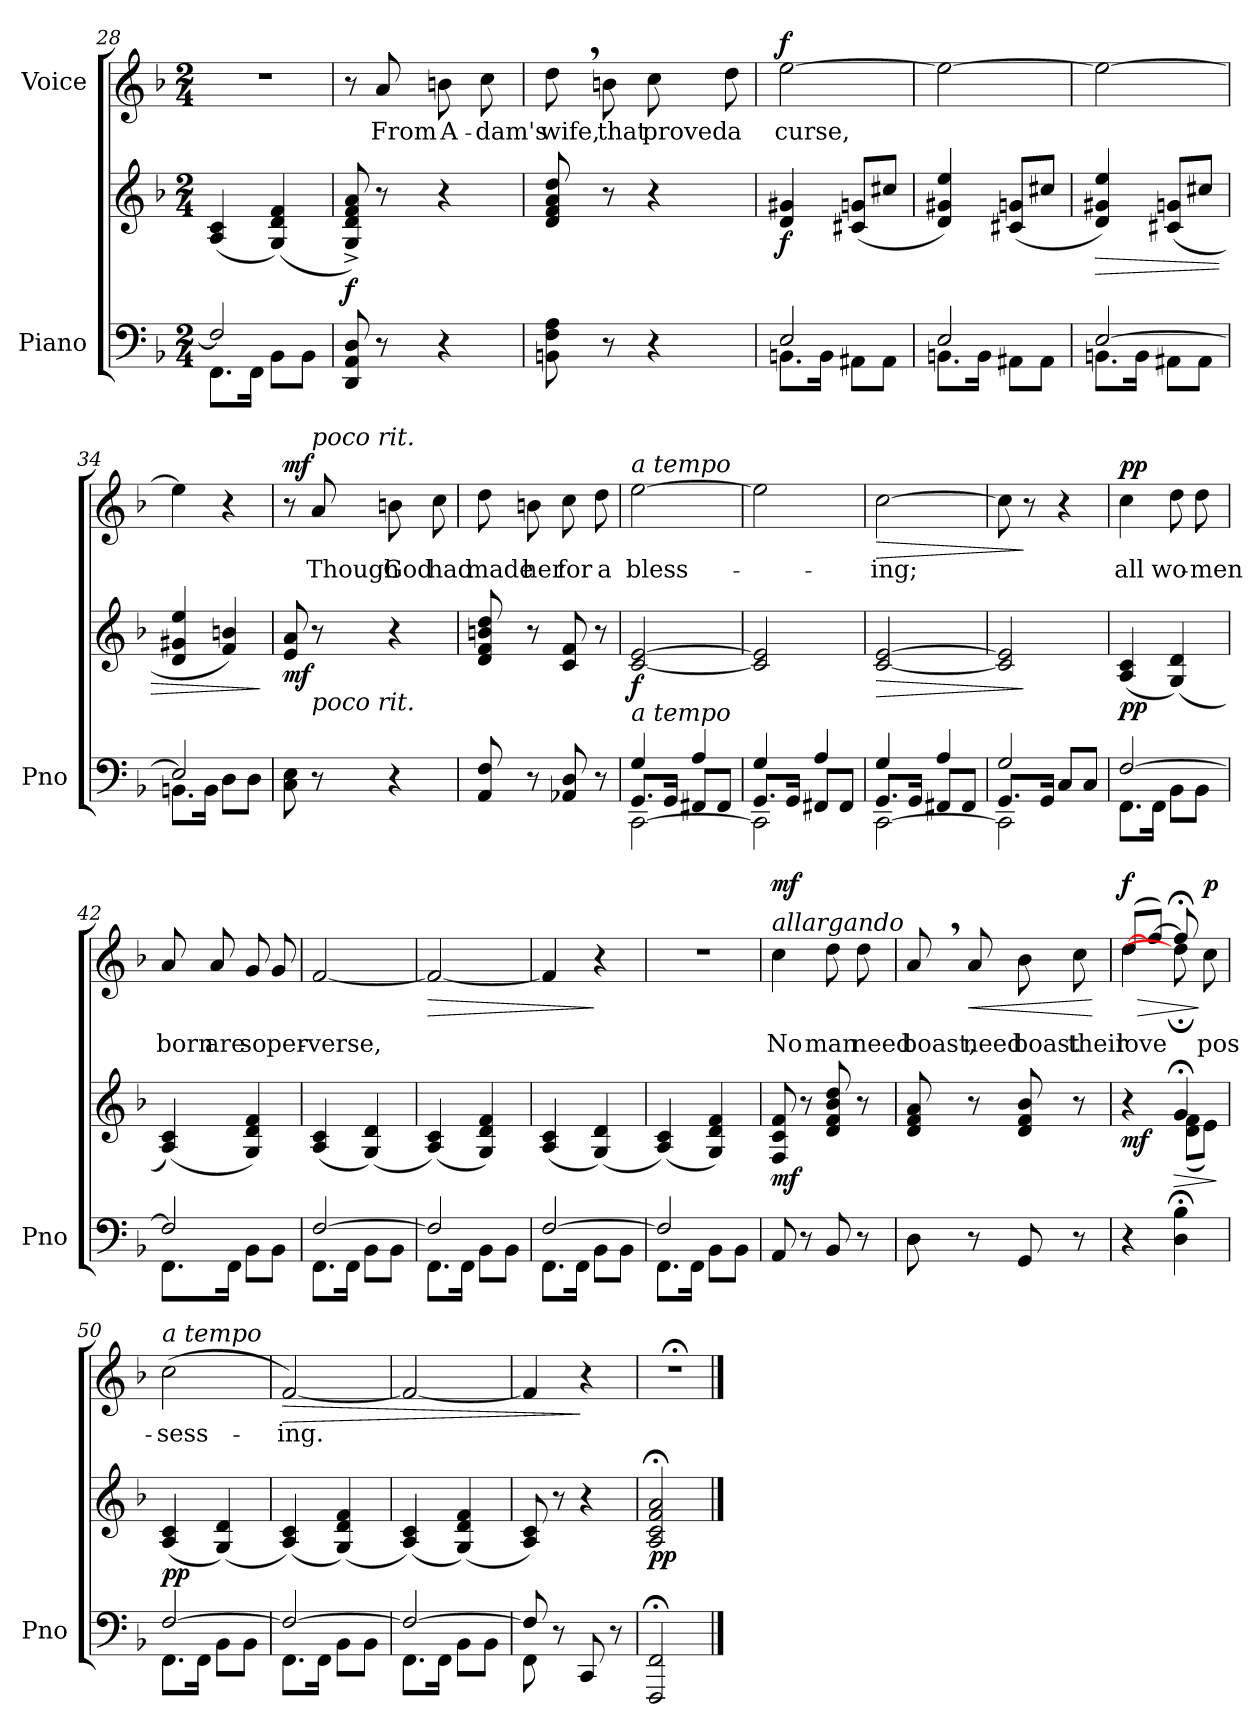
**kern	**kern	**dynam	**kern	**text	**dynam
*part2	*part2	*part2	*part1	*part1	*part1
*staff3	*staff2	*staff2/3	*staff1	*staff1	*staff1
*I"Piano	*	*	*I"Voice	*	*
*I'Pno	*	*	*	*	*
*clefF4	*clefG2	*	*clefG2	*	*
*k[b-]	*k[b-]	*	*k[b-]	*	*
*M2/4	*M2/4	*	*M2/4	*	*
=28	=28	=28	=28	=28	=28
*^	*	*	*	*	*
2F/]	8.FF\L	(4A/ 4c/	.	2r	.	.
.	16FF\Jk	.	.	.	.	.
.	8BB-\L	(4G/ 4d/ 4f/)	.	.	.	.
.	8BB-\J	.	.	.	.	.
=29	=29	=29	=29	=29	=29	=29
!	!	!	!LO:DY:b	!	!	!LO:DY:a
!	!	!	!	!	!	!LO:DY:n=1:a
*v	*v	*	*	*	*	*
8DD/ 8AA/ 8D/	8G/^> 8d/^> 8f/^> 8a/^>)	f	8r	.	f other-dynamics
8r	8r	.	8a/	From	.
4r	4r	.	8bn\	A-	.
.	.	.	8cc\	-dam's	.
=30	=30	=30	=30	=30	=30
8BBn\ 8F\ 8A\	8d/ 8f/ 8a/ 8dd/	.	8dd,\	wife,	.
8r	8r	.	8bn\	that	.
4r	4r	.	8cc\	proved	.
.	.	.	8dd\	a	.
=31	=31	=31	=31	=31	=31
*^	*	*	*	*	*
!	!	!	!LO:DY:b	!	!	!LO:DY:a
2E/	8.BBn\L	4d/ 4g#X/	f	[2ee\	curse,	f
.	16BB\Jk	.	.	.	.	.
.	8AA#X\L	(>8c#X/ 8gn/L	.	.	.	.
.	8AA#\J	8cc#X/J	.	.	.	.
=32	=32	=32	=32	=32	=32	=32
2E/	8.BBn\L	4d/ 4g#X/ 4ee/)	.	2ee\_	.	.
.	16BB\Jk	.	.	.	.	.
.	8AA#X\L	(>8c#X/ 8gn/L	.	.	.	.
.	8AA#\J	8cc#X/J	.	.	.	.
=33	=33	=33	=33	=33	=33	=33
!	!	!	!LO:HP:b	!	!	!
[2E/	8.BBn\L	4d/ 4g#X/ 4ee/)	>	2ee\_	.	.
.	16BB\Jk	.	.	.	.	.
.	8AA#X\L	(>8c#X/ 8gn/L	.	.	.	.
.	8AA#\J	8cc#X/J	.	.	.	.
=34	=34	=34	=34	=34	=34	=34
2E/]	8.BBn\L	4d/ 4g#X/ 4ee/	.	4ee\]	.	.
.	16BB\Jk	.	.	.	.	.
.	8D\L	4f/ 4bn/)	.	4r	.	.
.	8D\J	.	.	.	.	.
*v	*v	*	*	*	*	*
.	.	]	.	.	.
=35	=35	=35	=35	=35	=35
!	!	!LO:DY:b	!	!	!LO:DY:a
8C\ 8E\	8e/ 8a/	mf	8r	.	mf
!	!	!	!LO:TX:a:i:t=poco rit.	!	!
!	!LO:TX:b:i:t=poco rit.	!	!	!	!
8r	8r	.	8a/	Though	.
4r	4r	.	8bn\	God	.
.	.	.	8cc\	had	.
=36	=36	=36	=36	=36	=36
8AA/ 8F/	8d/ 8f/ 8bn/ 8dd/	.	8dd\	made	.
8r	8r	.	8bn\	her	.
8AA-X/ 8D/	8c/ 8f/	.	8cc\	for	.
8r	8r	.	8dd\	a	.
=37	=37	=37	=37	=37	=37
*^	*	*	*	*	*
*	*^	*	*	*	*	*
!	!	!	!	!	!LO:TX:a:i:t=a tempo	!	!
!	!	!	!LO:TX:b:i:t=a tempo	!	!	!	!
!	!	!	!	!LO:DY:b	!	!	!
4G/	8.GG/L	[2CC\	[2c/ [2e/	f	[2ee\	bless-	.
.	16GG/Jk	.	.	.	.	.	.
4A/	8FF#X/L	.	.	.	.	.	.
.	8FF#/J	.	.	.	.	.	.
=38	=38	=38	=38	=38	=38	=38	=38
4G/	8.GG/L	2CC\]	2c/] 2e/]	.	2ee\]	.	.
.	16GG/Jk	.	.	.	.	.	.
4A/	8FF#X/L	.	.	.	.	.	.
.	8FF#/J	.	.	.	.	.	.
=39	=39	=39	=39	=39	=39	=39	=39
!	!	!	!	!LO:HP:b	!	!	!LO:HP:b
4G/	8.GG/L	[2CC\	[2c/ [2e/	>	[2cc\	-ing;	>
.	16GG/Jk	.	.	.	.	.	.
4A/	8FF#X/L	.	.	.	.	.	.
.	8FF#/J	.	.	.	.	.	.
=40	=40	=40	=40	=40	=40	=40	=40
*	*	*	*^	*	*	*	*
2G/	8.GG/L	2CC\]	2c/] 2e/]	8ryy	.	8cc\]	.	.
.	.	.	.	4.ryy	]	8r	.	]
.	16GG/Jk	.	.	.	.	.	.	.
.	8C/L	.	.	.	.	4r	.	.
.	8C/J	.	.	.	.	.	.	.
*	*v	*v	*	*	*	*	*	*
*	*	*v	*v	*	*	*	*
=41	=41	=41	=41	=41	=41	=41
!	!	!	!LO:DY:b	!	!	!LO:DY:a
[2F/	8.FF\L	(4A/ 4c/	pp	4cc\	all	pp
.	16FF\Jk	.	.	.	.	.
.	8BB-\L	(4G/ 4d/)	.	8dd\	wo-	.
.	8BB-\J	.	.	8dd\	-men	.
=42	=42	=42	=42	=42	=42	=42
2F/]	8.FF\L	(4A/ 4c/)	.	8a/	born	.
.	.	.	.	8a/	are	.
.	16FF\Jk	.	.	.	.	.
.	8BB-\L	4G/ 4d/ 4f/)	.	8g/	so	.
.	8BB-\J	.	.	8g/	per-	.
=43	=43	=43	=43	=43	=43	=43
[2F/	8.FF\L	(4A/ 4c/	.	[2f/	-verse,	.
.	16FF\Jk	.	.	.	.	.
.	8BB-\L	(4G/ 4d/)	.	.	.	.
.	8BB-\J	.	.	.	.	.
=44	=44	=44	=44	=44	=44	=44
!	!	!	!	!	!	!LO:HP:b
2F/]	8.FF\L	(4A/ 4c/)	.	2f/_	.	>
.	16FF\Jk	.	.	.	.	.
.	8BB-\L	4G/ 4d/ 4f/)	.	.	.	.
.	8BB-\J	.	.	.	.	.
=45	=45	=45	=45	=45	=45	=45
[2F/	8.FF\L	(4A/ 4c/	.	4f/]	.	.
.	16FF\Jk	.	.	.	.	.
.	8BB-\L	(4G/ 4d/)	.	4r	.	]
.	8BB-\J	.	.	.	.	.
=46	=46	=46	=46	=46	=46	=46
2F/]	8.FF\L	(4A/ 4c/)	.	2r	.	.
.	16FF\Jk	.	.	.	.	.
.	8BB-\L	4G/ 4d/ 4f/)	.	.	.	.
.	8BB-\J	.	.	.	.	.
=47	=47	=47	=47	=47	=47	=47
!	!	!	!	!LO:TX:a:i:t=allargando	!	!
!	!	!	!LO:DY:b	!	!	!LO:DY:a
*v	*v	*	*	*	*	*
8AA/	8F/ 8c/ 8f/	mf	4cc\	No	mf
8r	8r	.	.	.	.
8BB-/	8d/ 8f/ 8b-/ 8dd/	.	8dd\	man	.
8r	8r	.	8dd\	need	.
=48	=48	=48	=48	=48	=48
8D\	8d/ 8f/ 8a/	.	8a,/	boast,	.
!	!	!	!	!	!LO:HP:b
8r	8r	.	8a/	need	<
8GG/	8d/ 8f/ 8b-/	.	8b-\	boast	.
8r	8r	.	8cc\	their	.
.	.	.	.	.	[
=49	=49	=49	=49	=49	=49
*	*^	*	*	*	*
!	!	!	!LO:DY:b	!	!	!LO:HP:b
*	*	*	*	*^	*	*
!	!	!	!	!	!	!	!LO:DY:n=1:a
4r	4r	4ryy	mf	([<8dd/L	4dd\	love	> f
.	.	.	.	[8ff/J)	.	.	.
!	!	!	!LO:HP:b	!	!	!	!
4D\; 4B-\;	4g;</	(>8d\ 8f\L	>	8ff;</]	8dd;\]	.	.
!	!	!	!	!	!	!	!LO:DY:n=2:a
.	.	8e\J)	.	8cc\	8ryy	pos-	] p
*	*v	*v	*	*	*	*	*
*	*	*	*v	*v	*	*
.	.	]	.	.	.
=50	=50	=50	=50	=50	=50
*^	*	*	*	*	*
!	!	!	!	!LO:TX:a:i:t=a tempo	!	!
!	!	!	!LO:DY:b	!	!	!
[2F/	8.FF\L	(4A/ 4c/	pp	(2cc\	-sess-	.
.	16FF\Jk	.	.	.	.	.
.	8BB-\L	(4G/ 4d/)	.	.	.	.
.	8BB-\J	.	.	.	.	.
=51	=51	=51	=51	=51	=51	=51
!	!	!	!	!	!	!LO:HP:b
2F/_	8.FF\L	(4A/ 4c/)	.	[2f/)	-ing.	>
.	16FF\Jk	.	.	.	.	.
.	8BB-\L	(4G/ 4d/ 4f/)	.	.	.	.
.	8BB-\J	.	.	.	.	.
=52	=52	=52	=52	=52	=52	=52
2F/_	8.FF\L	(4A/ 4c/)	.	2f/_	.	.
.	16FF\Jk	.	.	.	.	.
.	8BB-\L	(4G/ 4d/ 4f/)	.	.	.	.
.	8BB-\J	.	.	.	.	.
=53	=53	=53	=53	=53	=53	=53
8F/]	8FF\	8A/ 8c/)	.	4f/]	.	.
8r	8ryy	8r	.	.	.	.
8CC/	8ryy	4r	.	4r	.	]
8r	8ryy	.	.	.	.	.
=54	=54	=54	=54	=54	=54	=54
!	!	!	!LO:DY:b	!	!	!
*v	*v	*	*	*	*	*
2FFF/; 2FF/;	2A/;< 2c/;< 2f/;< 2a/;<	pp	2r;<	.	.
==	==	==	==	==	==
*-	*-	*-	*-	*-	*-
